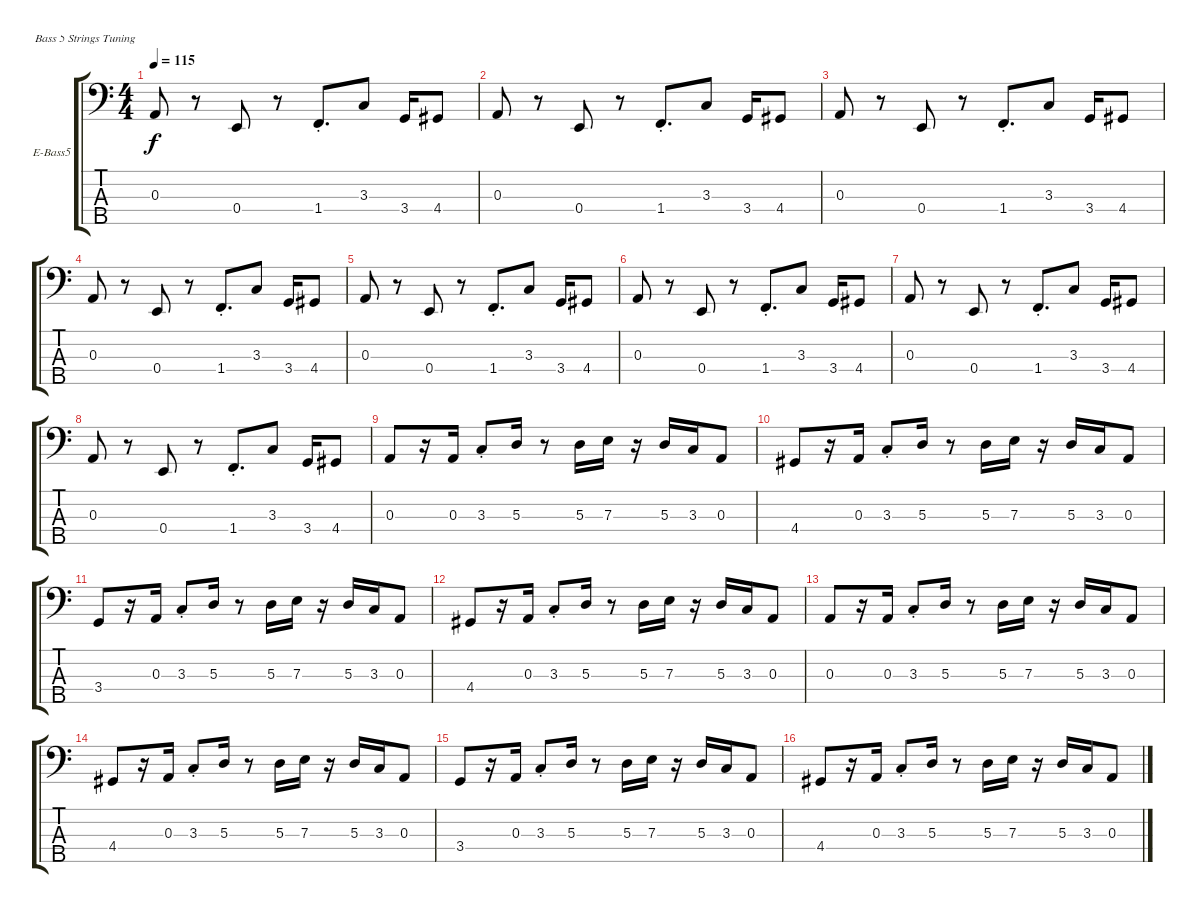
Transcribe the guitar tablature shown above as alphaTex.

\defaultSystemsLayout 4
\bracketExtendMode groupsimilarinstruments
\firstSystemTrackNameOrientation horizontal
\otherSystemsTrackNameOrientation horizontal
\track ("Electric Bass" "E-Bass5") {instrument electricbassfinger}
\staff {score tabs}
\tuning (G2 D2 A1 E1 B0)
\ts (4 4)
\tempo 115
\clef f4
\ks c
0.3.8{dy f} r.8 0.4.8 r.8 1.4{st}.8{d} 3.3.8 3.4.16 4.4.8 |
0.3.8 r.8 0.4.8 r.8 1.4{st}.8{d} 3.3.8 3.4.16 4.4.8 |
0.3.8 r.8 0.4.8 r.8 1.4{st}.8{d} 3.3.8 3.4.16 4.4.8 |
0.3.8 r.8 0.4.8 r.8 1.4{st}.8{d} 3.3.8 3.4.16 4.4.8 |
0.3.8 r.8 0.4.8 r.8 1.4{st}.8{d} 3.3.8 3.4.16 4.4.8 |
0.3.8 r.8 0.4.8 r.8 1.4{st}.8{d} 3.3.8 3.4.16 4.4.8 |
0.3.8 r.8 0.4.8 r.8 1.4{st}.8{d} 3.3.8 3.4.16 4.4.8 |
0.3.8 r.8 0.4.8 r.8 1.4{st}.8{d} 3.3.8 3.4.16 4.4.8 |
0.3.8 r.16 0.3.16 3.3{st}.8 5.3.16 r.8 5.3.16 7.3.16 r.16 5.3.16 3.3.16 0.3.8 |
4.4.8 r.16 0.3.16 3.3{st}.8 5.3.16 r.8 5.3.16 7.3.16 r.16 5.3.16 3.3.16 0.3.8 |
3.4.8 r.16 0.3.16 3.3{st}.8 5.3.16 r.8 5.3.16 7.3.16 r.16 5.3.16 3.3.16 0.3.8 |
4.4.8 r.16 0.3.16 3.3{st}.8 5.3.16 r.8 5.3.16 7.3.16 r.16 5.3.16 3.3.16 0.3.8 |
0.3.8 r.16 0.3.16 3.3{st}.8 5.3.16 r.8 5.3.16 7.3.16 r.16 5.3.16 3.3.16 0.3.8 |
4.4.8 r.16 0.3.16 3.3{st}.8 5.3.16 r.8 5.3.16 7.3.16 r.16 5.3.16 3.3.16 0.3.8 |
3.4.8 r.16 0.3.16 3.3{st}.8 5.3.16 r.8 5.3.16 7.3.16 r.16 5.3.16 3.3.16 0.3.8 |
4.4.8 r.16 0.3.16 3.3{st}.8 5.3.16 r.8 5.3.16 7.3.16 r.16 5.3.16 3.3.16 0.3.8
